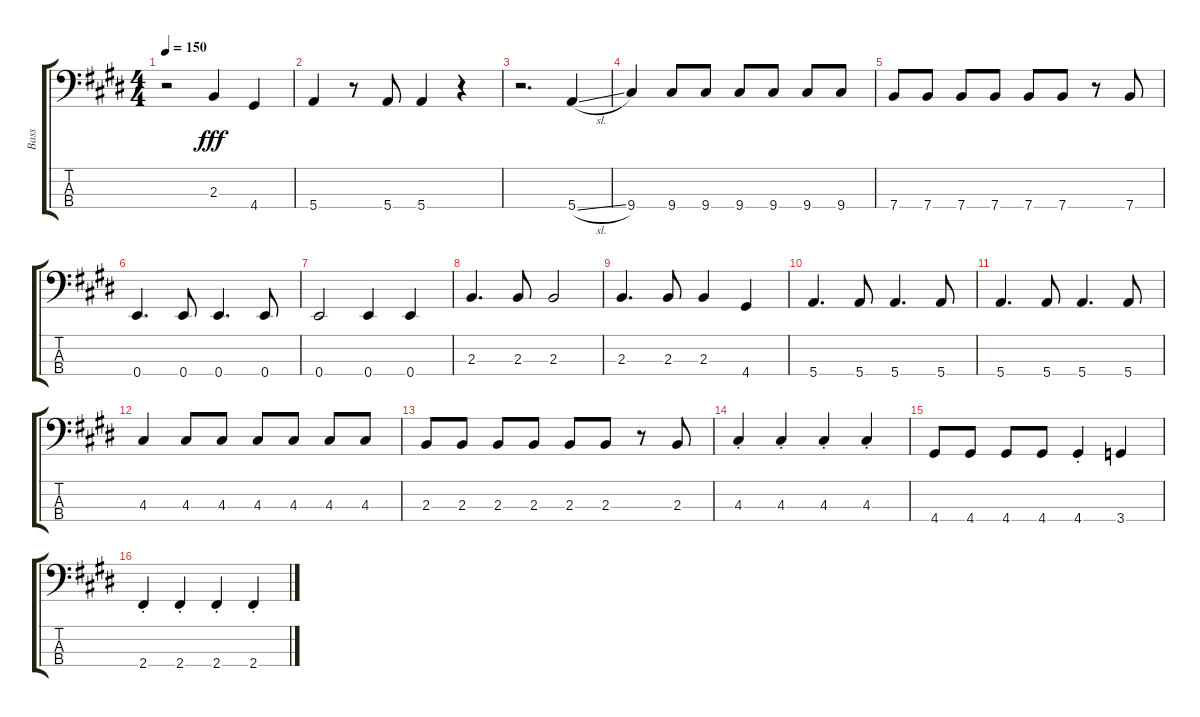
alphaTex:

\track ("Bass" "Bass") {instrument electricbassfinger}
\staff {score tabs}
\tuning (G2 D2 A1 E1) {hide}
\ts (4 4)
\tempo 150
\clef f4
\ks e
r.2{dy fff} 2.3.4 4.4.4 |
5.4.4 r.8 5.4.8 5.4.4 r.4 |
r.2{d} 5.4{sl}.4 |
9.4.4 9.4.8 9.4.8 9.4.8 9.4.8 9.4.8 9.4.8 |
7.4.8 7.4.8 7.4.8 7.4.8 7.4.8 7.4.8 r.8 7.4.8 |
0.4.4{d} 0.4.8 0.4.4{d} 0.4.8 |
0.4.2 0.4.4 0.4.4 |
2.3.4{d} 2.3.8 2.3.2 |
2.3.4{d} 2.3.8 2.3.4 4.4.4 |
5.4.4{d} 5.4.8 5.4.4{d} 5.4.8 |
5.4.4{d} 5.4.8 5.4.4{d} 5.4.8 |
4.3.4 4.3.8 4.3.8 4.3.8 4.3.8 4.3.8 4.3.8 |
2.3.8 2.3.8 2.3.8 2.3.8 2.3.8 2.3.8 r.8 2.3.8 |
4.3{st}.4 4.3{st}.4 4.3{st}.4 4.3{st}.4 |
4.4.8 4.4.8 4.4.8 4.4.8 4.4{st}.4 3.4.4 |
2.4{st}.4 2.4{st}.4 2.4{st}.4 2.4{st}.4
